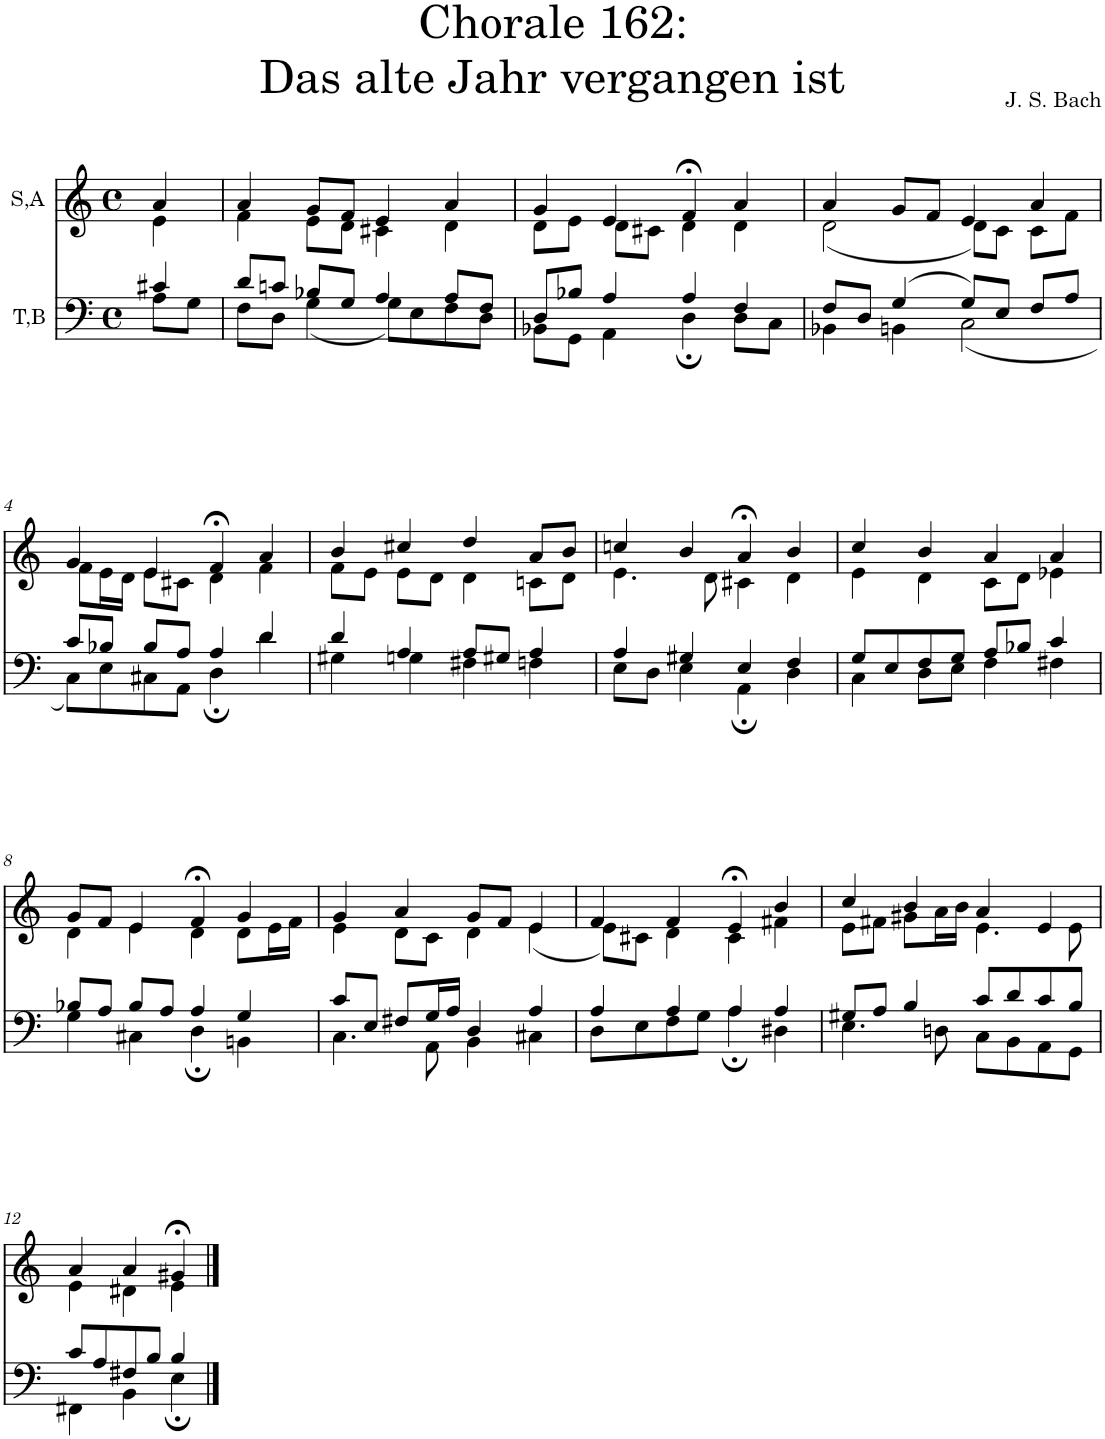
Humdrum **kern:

**kern	**kern
*part2	*part1
*staff2	*staff1
*I"T,B	*I"S,A
*clefF4	*clefG2
*k[]	*k[]
*M4/4	*M4/4
*met(c)	*met(c)
=	=
*^	*^
4c#X/	8A\L	4a/	4e\
.	8G\J	.	.
=1	=1	=1	=1
8d/L	8F\L	4a/	4f\
8cn/J	8D\J	.	.
8B-X/L	(<4G\	8g/L	8e\L
8G/J	.	8f/J	8d\J
4A/	8G\L)	4e/	4c#X\
.	8E\	.	.
8A/L	8F\	4a/	4d\
8F/J	8D\J	.	.
=2	=2	=2	=2
8D/L	8BB-X\L	4g/	8d\L
8B-X/J	8GG\J	.	8e\J
4A/	4AA\	4e/	8d\L
.	.	.	8c#X\J
4A/	4D;\	4f;</	4d\
4F/	8D\L	4a/	4d\
.	8C\J	.	.
=3	=3	=3	=3
8F/L	4BB-X\	4a/	(<2d\
8D/J	.	.	.
(>4G/	4BBn\	8g/L	.
.	.	8f/J	.
8G/L)	(<2C\	4e/	8d\L)
8E/J	.	.	8c\J
8F/L	.	4a/	8c\L
8A/J	.	.	8f\J
!!LO:LB:g=z	!!
=4	=4	=4	=4
8c/L	8C\L)	4g/	8f\L
8B-X/J	8E\	.	16e\L
.	.	.	16d\JJ
8B-/L	8C#X\	4e/	8e\L
8A/J	8AA\J	.	8c#X\J
4A/	4D;\	4f;</	4d\
4d/	4d\	4a/	4f\
=5	=5	=5	=5
4d/	4G#X\	4b/	8f\L
.	.	.	8e\J
4A/	4Gn\	4cc#X/	8e\L
.	.	.	8d\J
8A/L	4F#X\	4dd/	4d\
8G#X/J	.	.	.
4A/	4Fn\	8a/L	8cn\L
.	.	8b/J	8d\J
=6	=6	=6	=6
4A/	8E\L	4ccn/	4.e\
.	8D\J	.	.
4G#X/	4E\	4b/	.
.	.	.	8d\
4E/	4AA;\	4a;</	4c#X\
4F/	4D\	4b/	4d\
=7	=7	=7	=7
8G/L	4C\	4cc/	4e\
8E/	.	.	.
8F/	8D\L	4b/	4d\
8G/J	8E\J	.	.
8A/L	4F\	4a/	8c\L
8B-X/J	.	.	8d\J
4c/	4F#X\	4a/	4e-X\
!!LO:LB:g=z	!!
=8	=8	=8	=8
8B-X/L	4G\	8g/L	4d\
8A/J	.	8f/J	.
8B-/L	4C#X\	4e/	4e\
8A/J	.	.	.
4A/	4D;\	4f;</	4d\
4G/	4BBn\	4g/	8d\L
.	.	.	16e\L
.	.	.	16f\JJ
=9	=9	=9	=9
8c/L	4.C\	4g/	4e\
8E/J	.	.	.
8F#X/L	.	4a/	8d\L
16G/L	8AA\	.	8c\J
16A/JJ	.	.	.
4D/	4BB\	8g/L	4d\
.	.	8f/J	.
4A/	4C#X\	4e/	(<4e\
=10	=10	=10	=10
4A/	8D\L	4f/	8e\L)
.	8E\	.	8c#X\J
4A/	8F\	4f/	4d\
.	8G\J	.	.
4A/	4A;\	4e;</	4c#\
4A/	4D#X\	4b/	4f#X\
=11	=11	=11	=11
8G#X/L	4.E\	4cc/	8e\L
8A/J	.	.	8f#X\J
4B/	.	4b/	8g#X\L
.	8Dn\	.	16a\L
.	.	.	16b\JJ
8c/L	8C\L	4a/	4.e\
8d/	8BB\	.	.
8c/	8AA\	4e/	.
8B/J	8GG\J	.	8e\
!!LO:LB:g=z	!!
=12	=12	=12	=12
8c/L	4FF#X\	4a/	4e\
8A/	.	.	.
8F#X/	4BB\	4a/	4d#X\
8B/J	.	.	.
4B/	4E;\	4g#X;</	4e\
*v	*v	*	*
*	*v	*v
==	==
*-	*-
